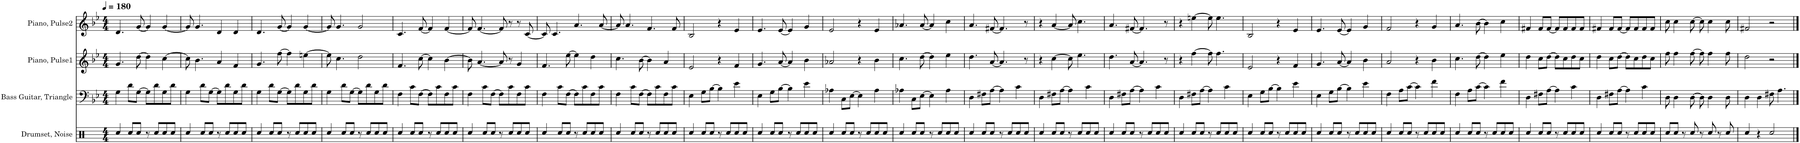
**kern	**kern	**kern	**kern
*part4	*part3	*part2	*part1
*staff4	*staff3	*staff2	*staff1
*I"Drumset, Noise	*I"Bass Guitar, Triangle	*I"Piano, Pulse1	*I"Piano, Pulse2
*I'D. Set	*I'B. Guit.	*I'Pno.	*I'Pno.
*clefX	*clefF4	*clefG2	*clefG2
*	*Trd7c12	*	*
*k[]	*k[b-e-]	*k[b-e-]	*k[b-e-]
*M4/4	*M4/4	*M4/4	*M4/4
*MM180	*MM180	*MM180	*MM180
=1	=1	=1	=1
4Rcc/	4G\	4.g/	4.d/
8Rcc/L	8d\L	.	.
8Rcc/J	[8G\J	[8dd\	[8g/
8r	8G\L]	4dd\]	4g/]
8Rcc/L	8d\	.	.
8Rcc/	8G\	[4cc\	[4g/
8Rcc/J	8d\J	.	.
=2	=2	=2	=2
4Rcc/	4G\	8cc\]	8g/]
.	.	4.b-\	4.g/
8Rcc/L	8d\L	.	.
8Rcc/J	[8G\J	.	.
8r	8G\L]	4a/	4d/
8Rcc/L	8d\	.	.
8Rcc/	8G\	4f/	4d/
8Rcc/J	8d\J	.	.
=3	=3	=3	=3
4Rcc/	4G\	4.g/	4.d/
8Rcc/L	8d\L	.	.
8Rcc/J	[8G\J	[8ff\	[8g/
8r	8G\L]	4ff\]	4g/]
8Rcc/L	8d\	.	.
8Rcc/	8G\	[4een\	[4g/
8Rcc/J	8d\J	.	.
=4	=4	=4	=4
4Rcc/	4G\	8ee\]	8g/]
.	.	4.cc\	4.g/
8Rcc/L	8d\L	.	.
8Rcc/J	[8G\J	.	.
8r	8G\L]	2dd\	2g/
8Rcc/L	8d\	.	.
8Rcc/	8G\	.	.
8Rcc/J	8d\J	.	.
=5	=5	=5	=5
4Rcc/	4F\	4.f/	4.c/
8Rcc/L	8c\L	.	.
8Rcc/J	[8F\J	[8cc\	[8f/
8r	8F\L]	4cc\]	4f/]
8Rcc/L	8c\	.	.
8Rcc/	8F\	[4b-\	[4f/
8Rcc/J	8c\J	.	.
=6	=6	=6	=6
4Rcc/	4F\	8b-\]	8f/]
.	.	[4.a/	[4.f/
8Rcc/L	8c\L	.	.
8Rcc/J	[8F\J	.	.
8r	8F\L]	8a/]	8f/]
8Rcc/L	8c\	8r	8r
8Rcc/	8F\	4g/	8r
8Rcc/J	8c\J	.	[8c/
=7	=7	=7	=7
4Rcc/	4F\	4.f/	8c/]
.	.	.	4.c/
8Rcc/L	8c\L	.	.
8Rcc/J	[8F\J	[8ee-\	.
8r	8F\L]	4ee-\]	4.a/
8Rcc/L	8c\	.	.
8Rcc/	8F\	4dd\	.
8Rcc/J	8c\J	.	[8a/
=8	=8	=8	=8
4Rcc/	4F\	4.cc\	8a/]
.	.	.	4.a/
8Rcc/L	8c\L	.	.
8Rcc/J	[8F\J	[8b-\	.
8r	8F\L]	4b-\]	4.f/
8Rcc/L	8c\	.	.
8Rcc/	8F\	4a/	.
8Rcc/J	8c\J	.	8f/
=9	=9	=9	=9
4Rcc/	4E-\	2e-/	2B-/
8Rcc/L	8G\L	.	.
8Rcc/J	[8B-\J	.	.
8r	4B-\]	4r	4r
8Rcc/L	.	.	.
8Rcc/	4e-\	4f/	4e-/
8Rcc/J	.	.	.
=10	=10	=10	=10
4Rcc/	4E-\	4.g/	4.e-/
8Rcc/L	8G\L	.	.
8Rcc/J	[8B-\J	[8a/	[8e-/
8r	4B-\]	4a/]	4e-/]
8Rcc/L	.	.	.
8Rcc/	4e-\	4b-\	4g/
8Rcc/J	.	.	.
=11	=11	=11	=11
4Rcc/	4A-X\	2a-X/	2e-/
8Rcc/L	8C\L	.	.
8Rcc/J	[8E-\J	.	.
8r	4E-\]	4r	4r
8Rcc/L	.	.	.
8Rcc/	4A-\	4b-\	4e-/
8Rcc/J	.	.	.
=12	=12	=12	=12
4Rcc/	4A-X\	4.cc\	4.a-X/
8Rcc/L	8C\L	.	.
8Rcc/J	[8E-\J	[8dd\	[8a-/
8r	4E-\]	4dd\]	4a-/]
8Rcc/L	.	.	.
8Rcc/	4A-\	4ee-\	4cc\
8Rcc/J	.	.	.
=13	=13	=13	=13
4Rcc/	4D\	4.dd\	4.a/
8Rcc/L	8F#X\L	.	.
8Rcc/J	[8A\J	[8a/	[8f#X/
8r	4A\]	4.a/]	4.f#/]
8Rcc/L	.	.	.
8Rcc/	4c\	.	.
8Rcc/J	.	8r	8r
=14	=14	=14	=14
4Rcc/	4D\	4r	4r
8Rcc/L	8F#X\L	[4cc\	[4a/
8Rcc/J	[8A\J	.	.
8r	4A\]	8cc\]	8a/]
8Rcc/L	.	4.ee-\	4.cc\
8Rcc/	4c\	.	.
8Rcc/J	.	.	.
=15	=15	=15	=15
4Rcc/	4D\	4.dd\	4.a/
8Rcc/L	8F#X\L	.	.
8Rcc/J	[8A\J	[8a/	[8f#X/
8r	4A\]	4.a/]	4.f#/]
8Rcc/L	.	.	.
8Rcc/	4c\	.	.
8Rcc/J	.	8r	8r
=16	=16	=16	=16
4Rcc/	4D\	4r	4r
8Rcc/L	8F#X\L	[4ff\	[4een\
8Rcc/J	[8A\J	.	.
8r	4A\]	8ff\]	8ee\]
8Rcc/L	.	4.ff\	4.ee\
8Rcc/	4c\	.	.
8Rcc/J	.	.	.
=17	=17	=17	=17
4Rcc/	4E-\	2e-/	2B-/
8Rcc/L	8G\L	.	.
8Rcc/J	[8B-\J	.	.
8r	4B-\]	4r	4r
8Rcc/L	.	.	.
8Rcc/	4e-\	4f/	4e-/
8Rcc/J	.	.	.
=18	=18	=18	=18
4Rcc/	4E-\	4.g/	4.e-/
8Rcc/L	8G\L	.	.
8Rcc/J	[8B-\J	[8a/	[8e-/
8r	4B-\]	4a/]	4e-/]
8Rcc/L	.	.	.
8Rcc/	4e-\	4b-\	4g/
8Rcc/J	.	.	.
=19	=19	=19	=19
4Rcc/	4F\	2a/	2f/
8Rcc/L	8A\L	.	.
8Rcc/J	[8c\J	.	.
8r	4c\]	4r	4r
8Rcc/L	.	.	.
8Rcc/	4f\	4b-\	4g/
8Rcc/J	.	.	.
=20	=20	=20	=20
4Rcc/	4F\	4.cc\	4.a/
8Rcc/L	8A\L	.	.
8Rcc/J	[8c\J	[8dd\	[8b-\
8r	4c\]	4dd\]	4b-\]
8Rcc/L	.	.	.
8Rcc/	4f\	4ee-\	4cc\
8Rcc/J	.	.	.
=21	=21	=21	=21
4Rcc/	4D\	4dd\	4f#X/
8Rcc/L	8F#X\L	8cc\L	8f#/L
8Rcc/J	[8A\J	[8dd\J	[8f#/J
8r	4A\]	8dd\L]	8f#/L]
8Rcc/L	.	8cc\	8f#/
8Rcc/	4c\	8dd\	8f#/
8Rcc/J	.	8cc\J	8f#/J
=22	=22	=22	=22
4Rcc/	4D\	4dd\	4f#X/
8Rcc/L	8F#X\L	8cc\L	8f#/L
8Rcc/J	[8A\J	[8dd\J	[8f#/J
8r	4A\]	8dd\L]	8f#/L]
8Rcc/L	.	8cc\	8f#/
8Rcc/	4c\	8dd\	8f#/
8Rcc/J	.	8cc\J	8f#/J
=23	=23	=23	=23
8Rcc/L	8D\	8ff\	8cc\
8Rcc/J	4D\	4ff\	4cc\
8r	.	.	.
8Rcc/	[8D\	[8ff\	[8cc\
8r	8D\]	8ff\]	8cc\]
8Rcc/	4D\	4ff\	4cc\
8r	.	.	.
8Rcc/	8D\	8ff\	8cc\
=24	=24	=24	=24
4Rcc/	4D\	2dd\	2f#X/
4r	4D\	.	.
2Rcc/	8F#X\	2r	2r
.	4.A\	.	.
==	==	==	==
*-	*-	*-	*-
